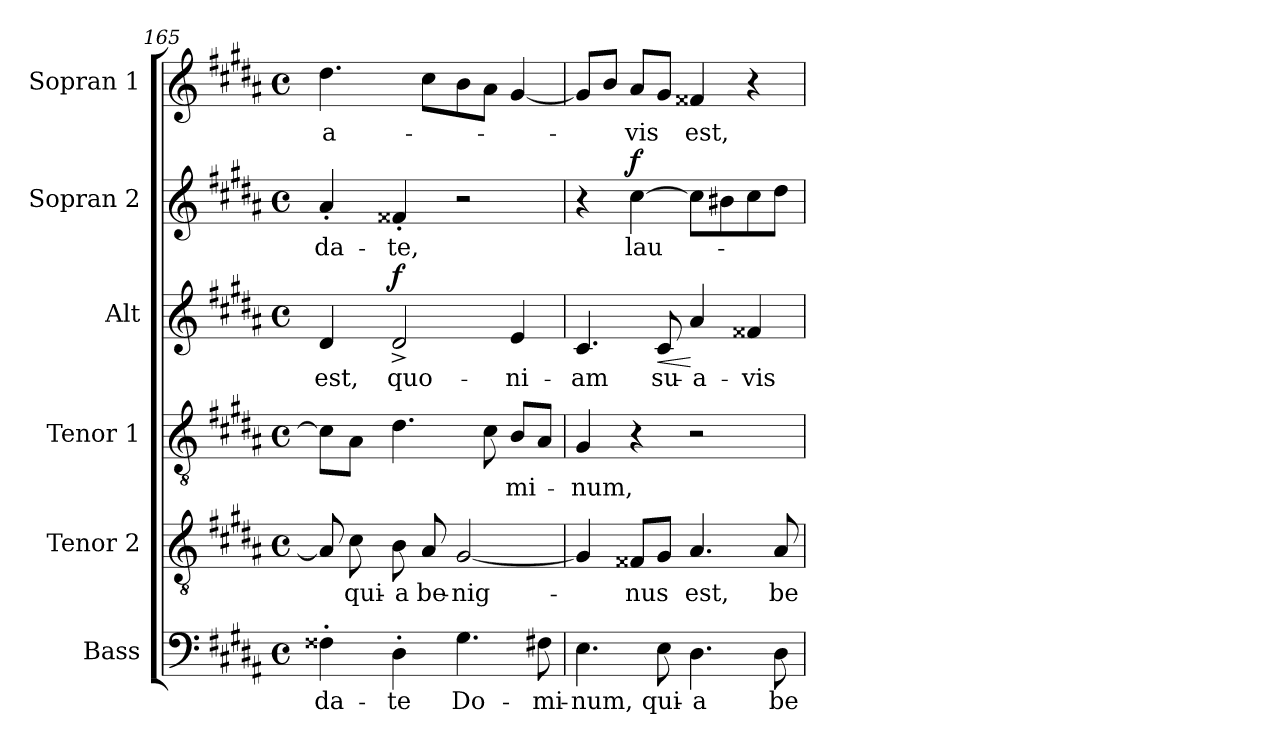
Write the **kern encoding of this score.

**kern	**text	**kern	**text	**kern	**text	**kern	**text	**dynam	**kern	**text	**dynam	**kern	**text
*part6	*part6	*part5	*part5	*part4	*part4	*part3	*part3	*part3	*part2	*part2	*part2	*part1	*part1
*staff6	*staff6	*staff5	*staff5	*staff4	*staff4	*staff3	*staff3	*staff3	*staff2	*staff2	*staff2	*staff1	*staff1
*I"Bass	*	*I"Tenor 2	*	*I"Tenor 1	*	*I"Alt	*	*	*I"Sopran 2	*	*	*I"Sopran 1	*
*I'B.	*	*I'T. 2	*	*I'T. 1	*	*I'A.	*	*	*I'S. 2	*	*	*I'S. 1	*
!!LO:PB:g=z
*clefF4	*	*clefGv2	*	*clefGv2	*	*clefG2	*	*	*clefG2	*	*	*clefG2	*
*k[f#c#g#d#a#]	*	*k[f#c#g#d#a#]	*	*k[f#c#g#d#a#]	*	*k[f#c#g#d#a#]	*	*	*k[f#c#g#d#a#]	*	*	*k[f#c#g#d#a#]	*
*B:	*	*B:	*	*B:	*	*B:	*	*	*B:	*	*	*B:	*
*M4/4	*	*M4/4	*	*M4/4	*	*M4/4	*	*	*M4/4	*	*	*M4/4	*
*met(c)	*	*met(c)	*	*met(c)	*	*met(c)	*	*	*met(c)	*	*	*met(c)	*
=165	=165	=165	=165	=165	=165	=165	=165	=165	=165	=165	=165	=165	=165
!	!LO:LY:b	!	!	!	!	!	!LO:LY:b	!	!	!LO:LY:b	!	!	!LO:LY:b
4F##X'>\	-da-	8A#/]	.	8c#\L]	.	4d#/	est,	.	4a#'</	-da-	.	4.dd#\	-a-
!	!	!	!LO:LY:b	!	!	!	!	!	!	!	!	!	!
.	.	8c#\	qui-	8A#\J	.	.	.	.	.	.	.	.	.
!	!LO:LY:b	!	!LO:LY:b	!	!	!	!LO:LY:b	!LO:DY:a	!	!LO:LY:b	!	!	!
4D#'>\	-te	8B\	-a	4.d#\	.	2d#^</	quo-	f	4f##X'</	-te,	.	.	.
!	!	!	!LO:LY:b	!	!	!	!	!	!	!	!	!	!
.	.	8A#/	be-	.	.	.	.	.	.	.	.	8cc#\L	.
!	!LO:LY:b	!	!LO:LY:b	!	!	!	!	!	!	!	!	!	!
4.G#\	Do-	[2G#/	-nig-	.	.	.	.	.	2r	.	.	8b\	.
.	.	.	.	8c#\	.	.	.	.	.	.	.	8a#\J	.
!	!	!	!	!	!LO:LY:b	!	!LO:LY:b	!	!	!	!	!	!
.	.	.	.	8B/L	-mi-	4e/	-ni-	.	.	.	.	[4g#/	.
!	!LO:LY:b	!	!	!	!	!	!	!	!	!	!	!	!
8F#X\	-mi-	.	.	8A#/J	.	.	.	.	.	.	.	.	.
=166	=166	=166	=166	=166	=166	=166	=166	=166	=166	=166	=166	=166	=166
!	!LO:LY:b	!	!	!	!LO:LY:b	!	!LO:LY:b	!	!	!	!	!	!
4.E\	-num,	4G#/]	.	4G#/	-num,	4.c#/	-am	.	4r	.	.	8g#/L]	.
.	.	.	.	.	.	.	.	.	.	.	.	8b/J	.
!	!	!	!LO:LY:b	!	!	!	!	!	!	!LO:LY:b	!LO:DY:a	!	!LO:LY:b
.	.	8F##X/L	-nus	4r	.	.	.	.	[4cc#\	lau-	f	8a#/L	-vis
!	!LO:LY:b	!	!	!	!	!	!LO:LY:b	!LO:HP:b	!	!	!	!	!
8E\	qui-	8G#/J	.	.	.	8c#/	su-	<	.	.	.	8g#/J	.
!	!LO:LY:b	!	!LO:LY:b	!	!	!	!LO:LY:b	!	!	!	!	!	!LO:LY:b
4.D#\	-a	4.A#/	est,	2r	.	4a#/	-a-	[	8cc#\L]	.	.	4f##X/	est,
.	.	.	.	.	.	.	.	.	8b#X\	.	.	.	.
!	!	!	!	!	!	!	!LO:LY:b	!	!	!	!	!	!
.	.	.	.	.	.	4f##X/	-vis	.	8cc#\	.	.	4r	.
!	!LO:LY:b	!	!LO:LY:b	!	!	!	!	!	!	!	!	!	!
8D#\	be-	8A#/	be-	.	.	.	.	.	8dd#\J	.	.	.	.
=	=	=	=	=	=	=	=	=	=	=	=	=	=
*-	*-	*-	*-	*-	*-	*-	*-	*-	*-	*-	*-	*-	*-
